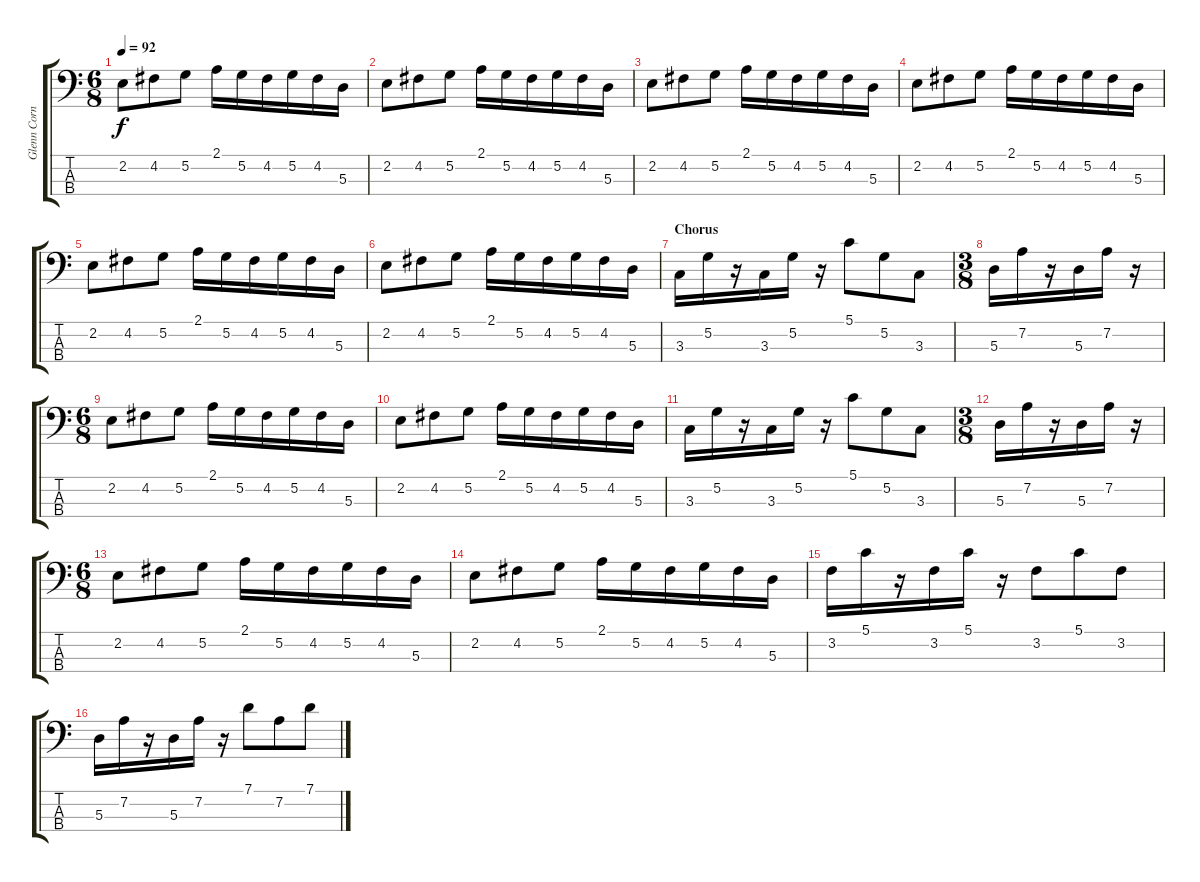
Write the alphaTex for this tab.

\track ("Glenn Cornick (Bass Guitar)" "Glenn Corn") {instrument electricbassfinger}
\staff {score tabs}
\tuning (G2 D2 A1 E1) {hide}
\ts (6 8)
\tempo 92
\clef f4
\ks c
2.2.8{dy f} 4.2.8 5.2.8 2.1.16 5.2.16 4.2.16 5.2.16 4.2.16 5.3.16 |
2.2.8 4.2.8 5.2.8 2.1.16 5.2.16 4.2.16 5.2.16 4.2.16 5.3.16 |
2.2.8 4.2.8 5.2.8 2.1.16 5.2.16 4.2.16 5.2.16 4.2.16 5.3.16 |
2.2.8 4.2.8 5.2.8 2.1.16 5.2.16 4.2.16 5.2.16 4.2.16 5.3.16 |
2.2.8 4.2.8 5.2.8 2.1.16 5.2.16 4.2.16 5.2.16 4.2.16 5.3.16 |
2.2.8 4.2.8 5.2.8 2.1.16 5.2.16 4.2.16 5.2.16 4.2.16 5.3.16 |
\section ("" "Chorus")
3.3.16 5.2.16 r.16 3.3.16 5.2.16 r.16 5.1.8 5.2.8 3.3.8 |
\ts (3 8)
5.3.16 7.2.16 r.16 5.3.16 7.2.16 r.16 |
\ts (6 8)
2.2.8 4.2.8 5.2.8 2.1.16 5.2.16 4.2.16 5.2.16 4.2.16 5.3.16 |
2.2.8 4.2.8 5.2.8 2.1.16 5.2.16 4.2.16 5.2.16 4.2.16 5.3.16 |
3.3.16 5.2.16 r.16 3.3.16 5.2.16 r.16 5.1.8 5.2.8 3.3.8 |
\ts (3 8)
5.3.16 7.2.16 r.16 5.3.16 7.2.16 r.16 |
\ts (6 8)
2.2.8 4.2.8 5.2.8 2.1.16 5.2.16 4.2.16 5.2.16 4.2.16 5.3.16 |
2.2.8 4.2.8 5.2.8 2.1.16 5.2.16 4.2.16 5.2.16 4.2.16 5.3.16 |
3.2.16 5.1.16 r.16 3.2.16 5.1.16 r.16 3.2.8 5.1.8 3.2.8 |
5.3.16 7.2.16 r.16 5.3.16 7.2.16 r.16 7.1.8 7.2.8 7.1.8
